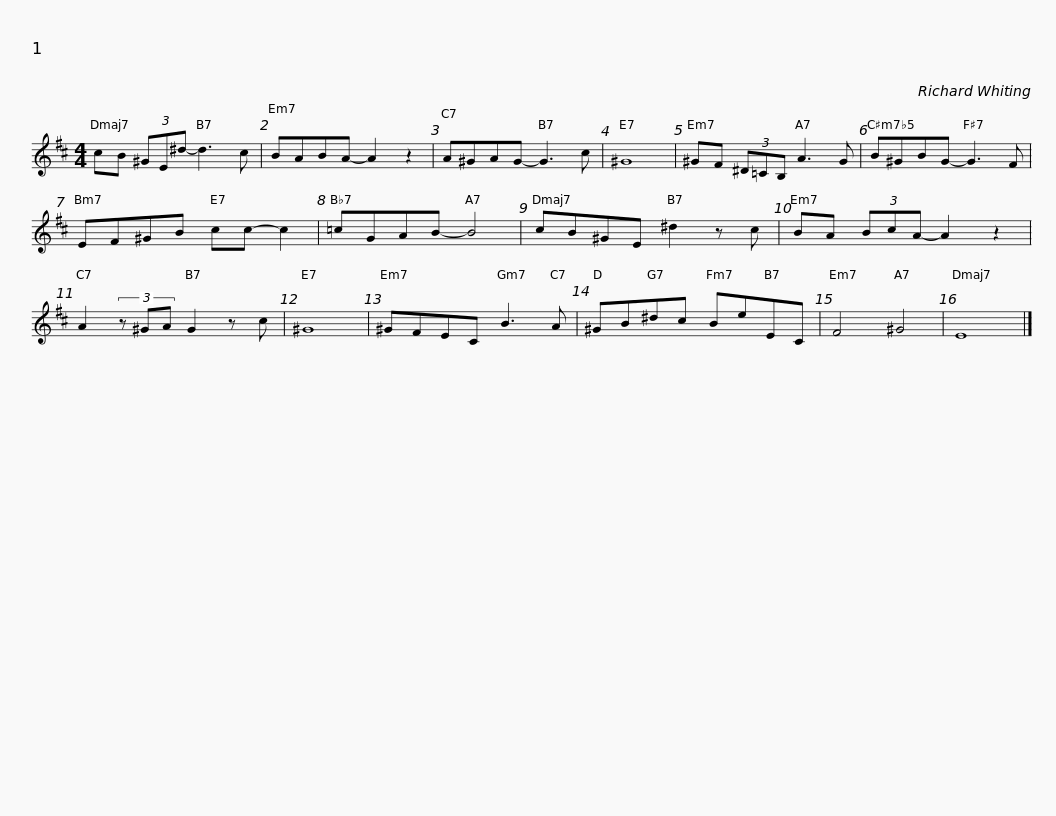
X:1
L:1/8
M:4/4
I:linebreak $
K:none
V:1 treble transpose=-2
V:1
[K:D] cB (3^GE^d- d3 c | BABA- A2 z2 | A^GAG- G3 c | ^G8 |$ ^GF (3^D=CB, A3 G | %5
 B^GBG- G3 F | EF^GB cc- c2 | =cGAB- B4 |$ cB^GE ^d2 z c | BA (3BcA- A2 z2 | %10
 A2 (3z ^GA G2 z c | ^G8 |$ ^GFEC B3 A | ^GB^dc BeEC | F4 ^G4 | %15
 E8 |] %16
